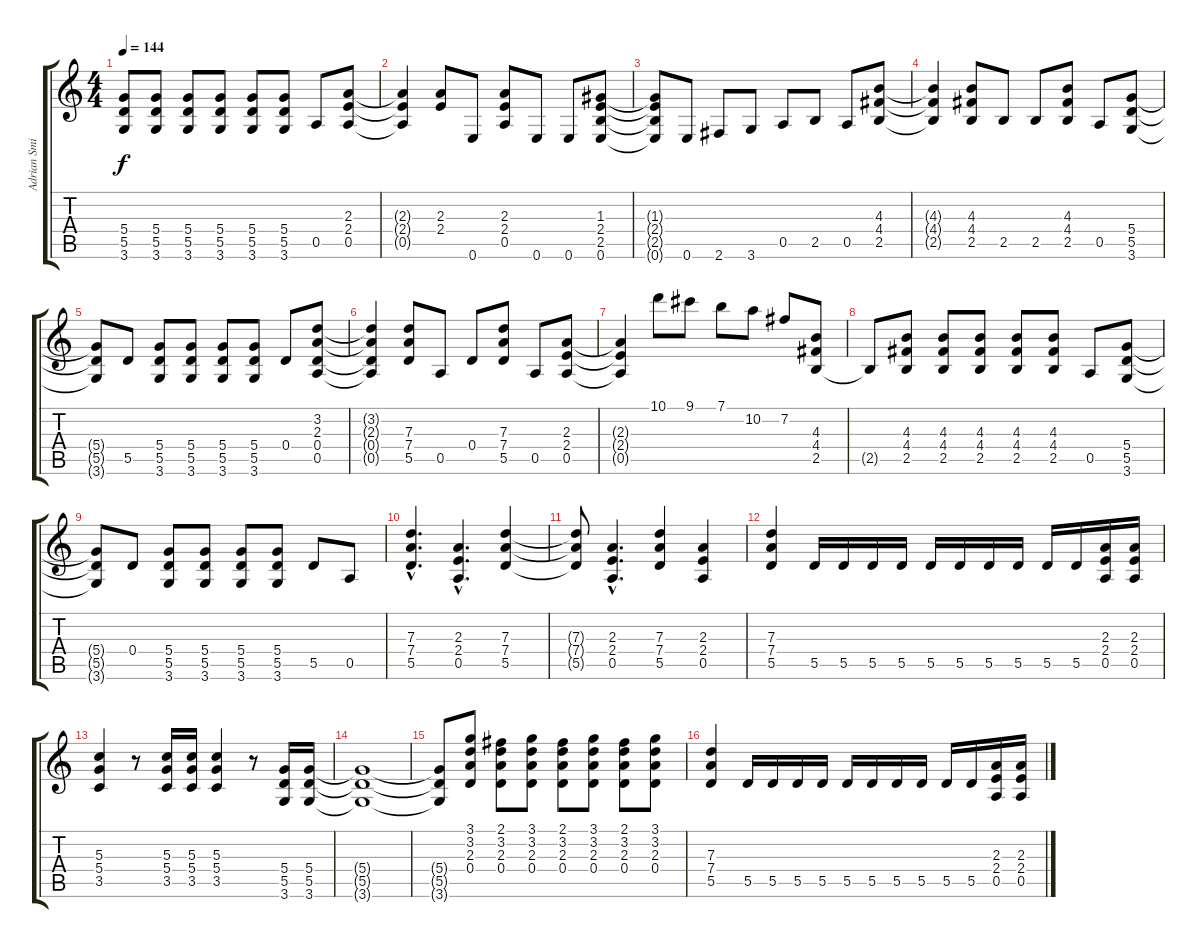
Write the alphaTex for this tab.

\track ("Adrian Smith" "Adrian Smi") {instrument distortionguitar}
\staff {score tabs}
\tuning (E4 B3 G3 D3 A2 E2) {hide}
\ts (4 4)
\tempo 144
\clef g2
\ks c
(5.4{t} 5.5{t} 3.6{t}).8{dy f} (5.4 5.5 3.6).8 (5.4 5.5 3.6).8 (5.4 5.5 3.6).8 (5.4 5.5 3.6).8 (5.4 5.5 3.6).8 0.5.8 (2.3 2.4 0.5).8 |
(2.3{t} 2.4{t} 0.5{t}).4 (2.3 2.4).8 0.6.8 (2.3 2.4 0.5).8 0.6.8 0.6.8 (1.3 2.4 2.5 0.6).8 |
(1.3{t} 2.4{t} 2.5{t} 0.6{t}).8 0.6.8 2.6.8 3.6.8 0.5.8 2.5.8 0.5.8 (4.3 4.4 2.5).8 |
(4.3{t} 4.4{t} 2.5{t}).4 (4.3 4.4 2.5).8 2.5.8 2.5.8 (4.3 4.4 2.5).8 0.5.8 (5.4 5.5 3.6).8 |
(5.4{t} 5.5{t} 3.6{t}).8 5.5.8 (5.4 5.5 3.6).8 (5.4 5.5 3.6).8 (5.4 5.5 3.6).8 (5.4 5.5 3.6).8 0.4.8 (3.2 2.3 0.4 0.5).8 |
(3.2{t} 2.3{t} 0.4{t} 0.5{t}).4 (7.3 7.4 5.5).8 0.5.8 0.4.8 (7.3 7.4 5.5).8 0.5.8 (2.3 2.4 0.5).8 |
(2.3{t} 2.4{t} 0.5{t}).4 10.1.8 9.1.8 7.1.8 10.2.8 7.2.8 (4.3 4.4 2.5).8 |
2.5{t}.8 (4.3 4.4 2.5).8 (4.3 4.4 2.5).8 (4.3 4.4 2.5).8 (4.3 4.4 2.5).8 (4.3 4.4 2.5).8 0.5.8 (5.4 5.5 3.6).8 |
(5.4{t} 5.5{t} 3.6{t}).8 0.4.8 (5.4 5.5 3.6).8 (5.4 5.5 3.6).8 (5.4 5.5 3.6).8 (5.4 5.5 3.6).8 5.5.8 0.5.8 |
(7.3{hac} 7.4{hac} 5.5{hac}).4{d} (2.3{hac} 2.4{hac} 0.5{hac}).4{d} (7.3 7.4 5.5).4 |
(7.3{t} 7.4{t} 5.5{t}).8 (2.3{hac} 2.4{hac} 0.5{hac}).4{d} (7.3 7.4 5.5).4 (2.3 2.4 0.5).4 |
(7.3 7.4 5.5).4 5.5.16 5.5.16 5.5.16 5.5.16 5.5.16 5.5.16 5.5.16 5.5.16 5.5.16 5.5.16 (2.3 2.4 0.5).16 (2.3 2.4 0.5).16 |
(5.3 5.4 3.5).4 r.8 (5.3 5.4 3.5).16 (5.3 5.4 3.5).16 (5.3 5.4 3.5).4 r.8 (5.4 5.5 3.6).16 (5.4 5.5 3.6).16 |
(5.4{t} 5.5{t} 3.6{t}).1 |
(5.4{t} 5.5{t} 3.6{t}).8 (3.1 3.2 2.3 0.4).8 (2.1 3.2 2.3 0.4).8 (3.1 3.2 2.3 0.4).8 (2.1 3.2 2.3 0.4).8 (3.1 3.2 2.3 0.4).8 (2.1 3.2 2.3 0.4).8 (3.1 3.2 2.3 0.4).8 |
(7.3 7.4 5.5).4 5.5.16 5.5.16 5.5.16 5.5.16 5.5.16 5.5.16 5.5.16 5.5.16 5.5.16 5.5.16 (2.3 2.4 0.5).16 (2.3 2.4 0.5).16
